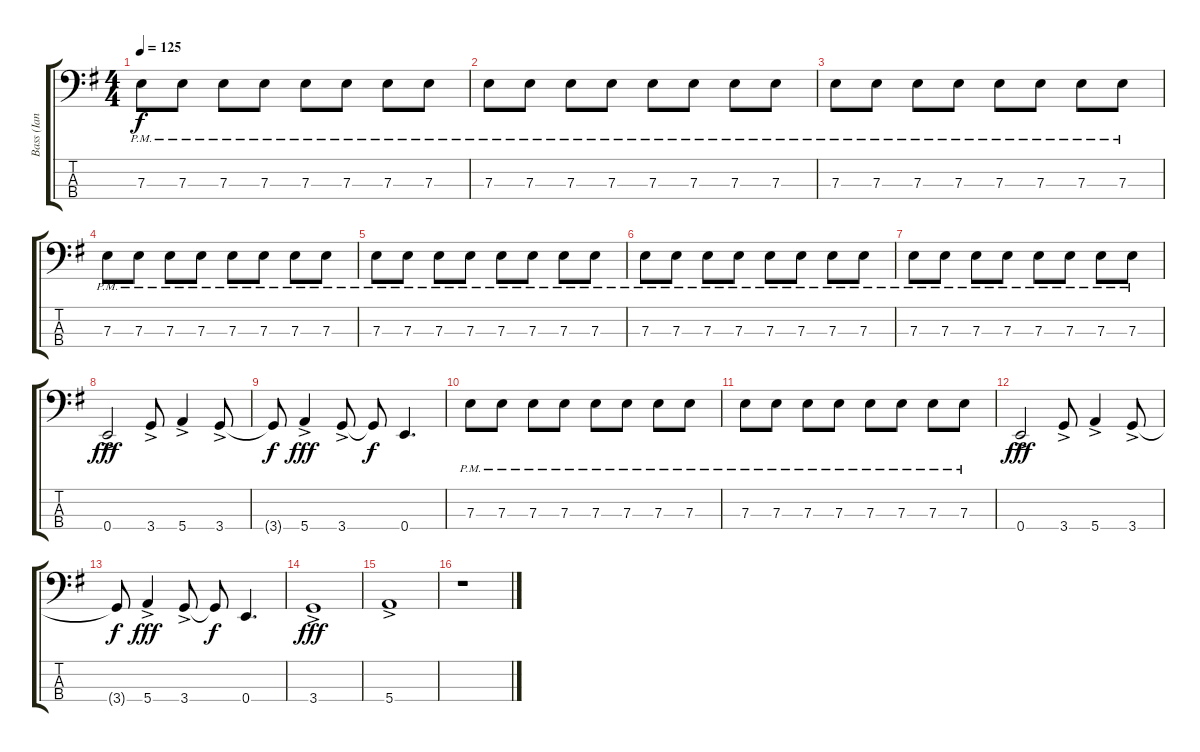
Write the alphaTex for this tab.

\track ("Bass (Ian Hill)" "Bass (Ian ") {instrument electricbasspick}
\staff {score tabs}
\tuning (G2 D2 A1 E1) {hide}
\ts (4 4)
\tempo 125
\clef f4
\ks g
7.3{pm}.8{dy f} 7.3{pm}.8 7.3{pm}.8 7.3{pm}.8 7.3{pm}.8 7.3{pm}.8 7.3{pm}.8 7.3{pm}.8 |
7.3{pm}.8 7.3{pm}.8 7.3{pm}.8 7.3{pm}.8 7.3{pm}.8 7.3{pm}.8 7.3{pm}.8 7.3{pm}.8 |
7.3{pm}.8 7.3{pm}.8 7.3{pm}.8 7.3{pm}.8 7.3{pm}.8 7.3{pm}.8 7.3{pm}.8 7.3{pm}.8 |
7.3{pm}.8 7.3{pm}.8 7.3{pm}.8 7.3{pm}.8 7.3{pm}.8 7.3{pm}.8 7.3{pm}.8 7.3{pm}.8 |
7.3{pm}.8 7.3{pm}.8 7.3{pm}.8 7.3{pm}.8 7.3{pm}.8 7.3{pm}.8 7.3{pm}.8 7.3{pm}.8 |
7.3{pm}.8 7.3{pm}.8 7.3{pm}.8 7.3{pm}.8 7.3{pm}.8 7.3{pm}.8 7.3{pm}.8 7.3{pm}.8 |
7.3{pm}.8 7.3{pm}.8 7.3{pm}.8 7.3{pm}.8 7.3{pm}.8 7.3{pm}.8 7.3{pm}.8 7.3{pm}.8 |
0.4{ac}.2{dy fff} 3.4{ac}.8 5.4{ac}.4 3.4{ac}.8 |
3.4{t}.8{dy f} 5.4{ac}.4{dy fff} 3.4{ac}.8 3.4{t}.8{dy f} 0.4.4{d} |
7.3{pm}.8 7.3{pm}.8 7.3{pm}.8 7.3{pm}.8 7.3{pm}.8 7.3{pm}.8 7.3{pm}.8 7.3{pm}.8 |
7.3{pm}.8 7.3{pm}.8 7.3{pm}.8 7.3{pm}.8 7.3{pm}.8 7.3{pm}.8 7.3{pm}.8 7.3{pm}.8 |
0.4{ac}.2{dy fff} 3.4{ac}.8 5.4{ac}.4 3.4{ac}.8 |
3.4{t}.8{dy f} 5.4{ac}.4{dy fff} 3.4{ac}.8 3.4{t}.8{dy f} 0.4.4{d} |
3.4{ac}.1{dy fff} |
5.4{ac}.1 |
r.1
